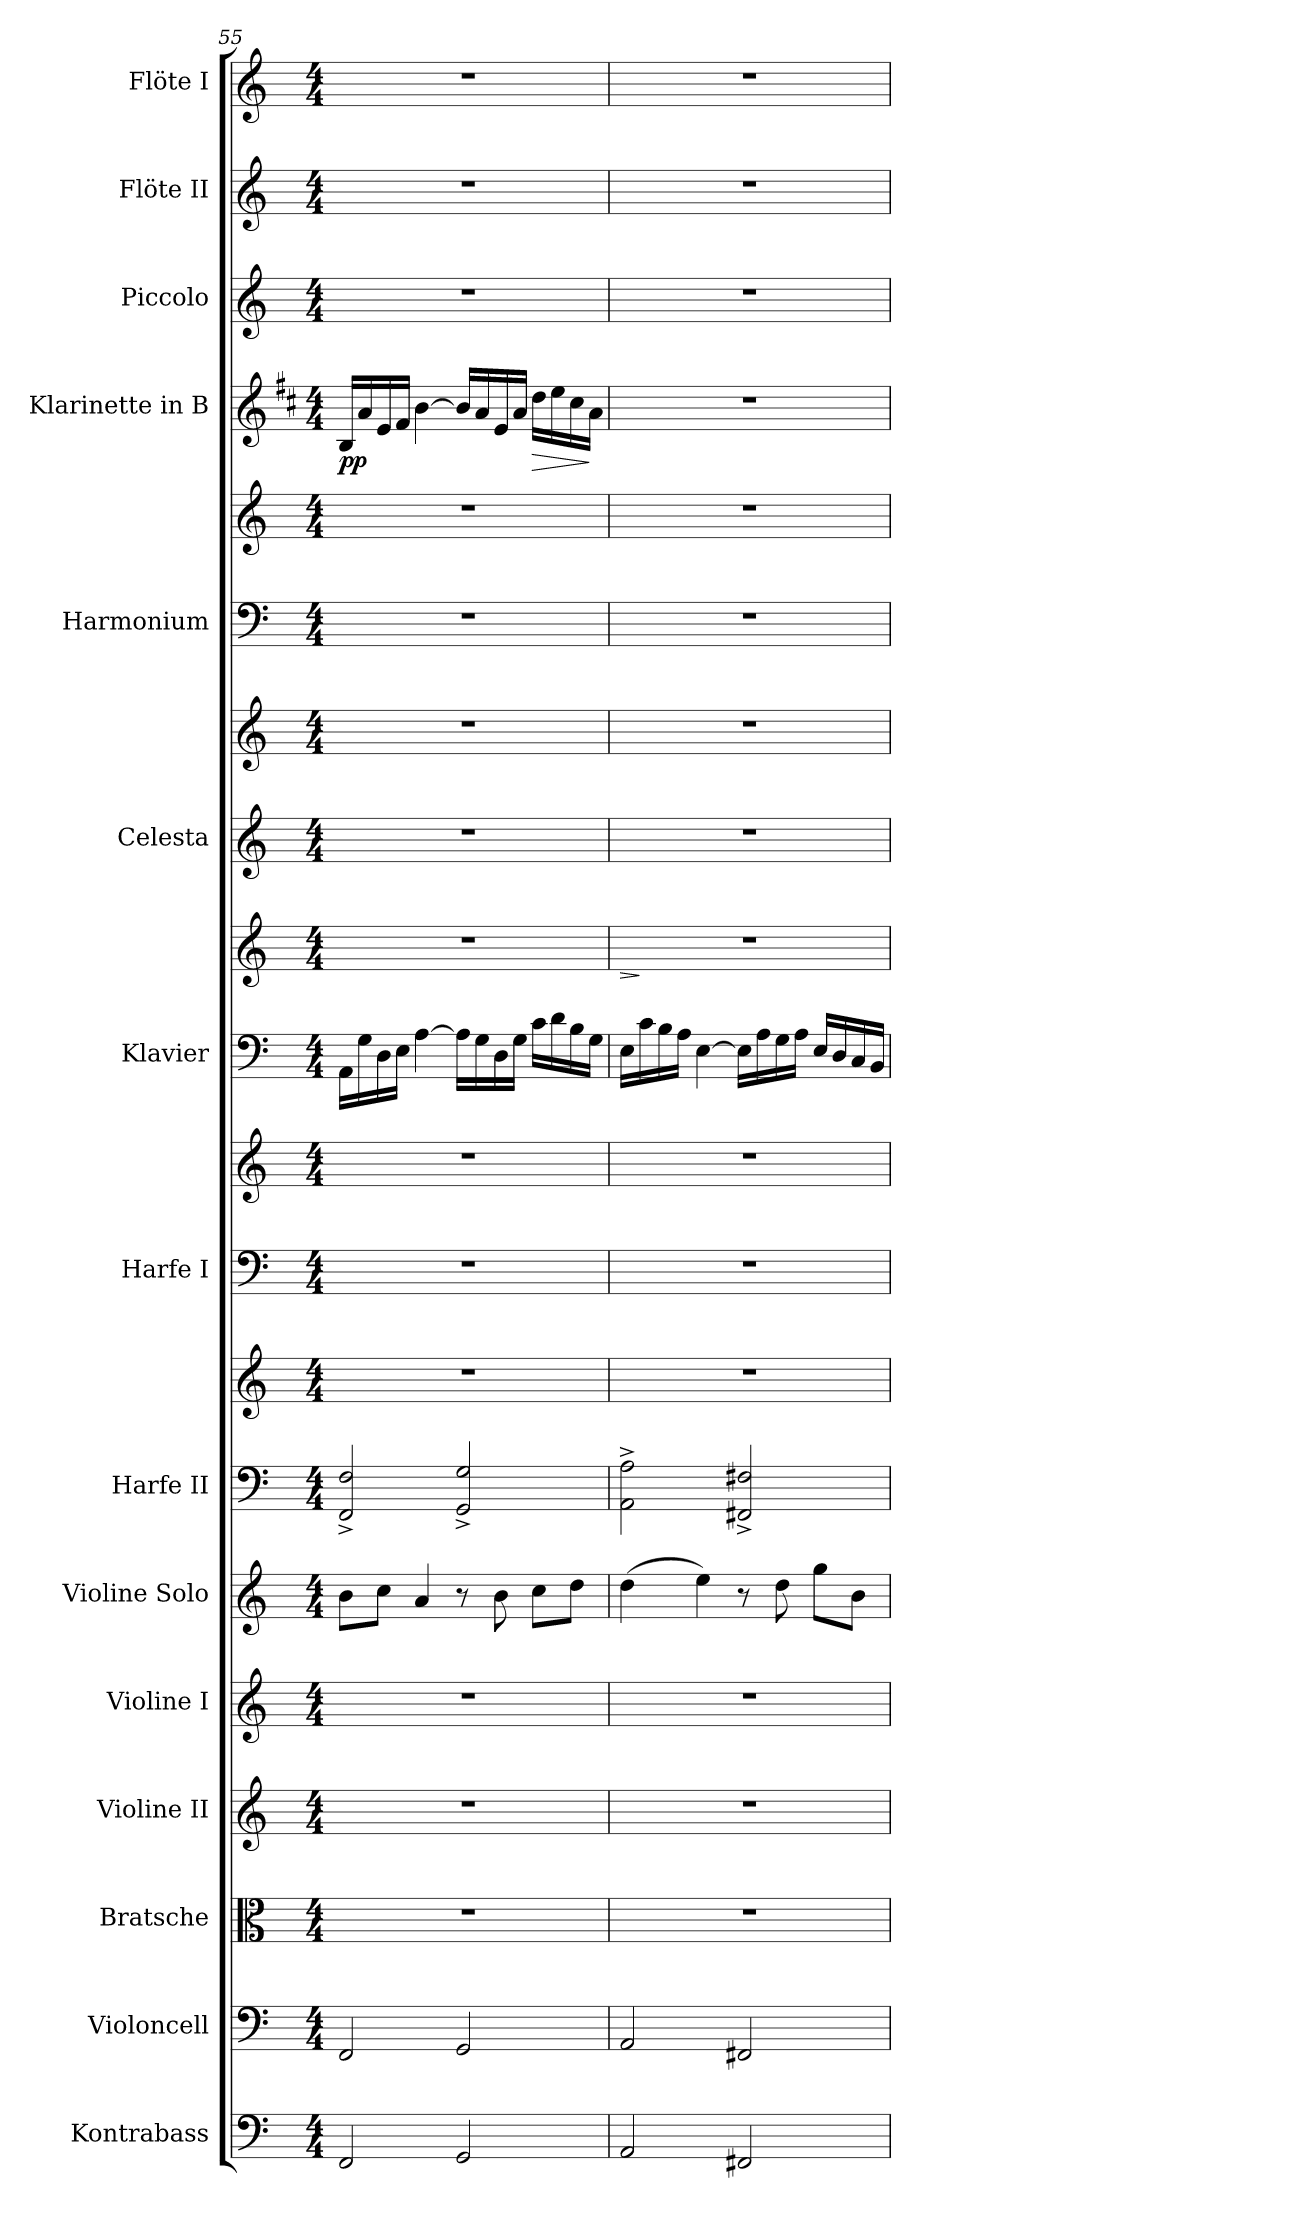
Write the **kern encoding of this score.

**kern	**kern	**kern	**kern	**kern	**kern	**kern	**kern	**kern	**kern	**kern	**kern	**dynam	**kern	**kern	**kern	**kern	**kern	**dynam	**kern	**kern	**kern
*part15	*part14	*part13	*part12	*part11	*part10	*part9	*part9	*part8	*part8	*part7	*part7	*part7	*part6	*part6	*part5	*part5	*part4	*part4	*part3	*part2	*part1
*staff20	*staff19	*staff18	*staff17	*staff16	*staff15	*staff14	*staff13	*staff12	*staff11	*staff10	*staff9	*staff9/10	*staff8	*staff7	*staff6	*staff5	*staff4	*staff4	*staff3	*staff2	*staff1
*I"Kontrabass	*I"Violoncell	*I"Bratsche	*I"Violine II	*I"Violine I	*I"Violine Solo	*I"Harfe II	*	*I"Harfe I	*	*I"Klavier	*	*	*I"Celesta	*	*I"Harmonium	*	*I"Klarinette in B	*	*I"Piccolo	*I"Flöte II	*I"Flöte I
*I'Kb.	*I'Vlc.	*I'Br.	*I'Vl. II	*I'Vl. I	*I'Vl. Solo	*I'Hfe. II	*	*I'Hfe. I	*	*I'Klav.	*	*	*I'Cel.	*	*I'Harm.	*	*I'Kl. in B	*	*I'Picc.	*I'Fl. II	*I'Fl. I
*clefF4	*clefF4	*clefC3	*clefG2	*clefG2	*clefG2	*clefF4	*clefG2	*clefF4	*clefG2	*clefF4	*clefG2	*	*clefG2	*clefG2	*clefF4	*clefG2	*clefG2	*	*clefG2	*clefG2	*clefG2
*ITrd7c12	*	*	*	*	*	*	*	*	*	*	*	*	*ITrd-7c-12	*ITrd-7c-12	*	*	*ITrd1c2	*	*ITrd-7c-12	*	*
*k[]	*k[]	*k[]	*k[]	*k[]	*k[]	*k[]	*k[]	*k[]	*k[]	*k[]	*k[]	*	*k[]	*k[]	*k[]	*k[]	*k[]	*	*k[]	*k[]	*k[]
*C:	*C:	*C:	*C:	*C:	*C:	*C:	*C:	*C:	*C:	*C:	*C:	*	*C:	*C:	*C:	*C:	*C:	*	*C:	*C:	*C:
*M4/4	*M4/4	*M4/4	*M4/4	*M4/4	*M4/4	*M4/4	*M4/4	*M4/4	*M4/4	*M4/4	*M4/4	*	*M4/4	*M4/4	*M4/4	*M4/4	*M4/4	*	*M4/4	*M4/4	*M4/4
=55	=55	=55	=55	=55	=55	=55	=55	=55	=55	=55	=55	=55	=55	=55	=55	=55	=55	=55	=55	=55	=55
2FFFi/	2FFi/	1r	1r	1r	8bi\L	2FFi/^ 2Fi^	1r	1r	1r	16AAi\LL	1r	.	1r	1r	1r	1r	16Ai/LL	pp	1r	1r	1r
.	.	.	.	.	.	.	.	.	.	16Gi\	.	.	.	.	.	.	16gi/	.	.	.	.
.	.	.	.	.	8cci\J	.	.	.	.	16Di\	.	.	.	.	.	.	16di/	.	.	.	.
.	.	.	.	.	.	.	.	.	.	16Ei\JJ	.	.	.	.	.	.	16ei/JJ	.	.	.	.
.	.	.	.	.	4ai/	.	.	.	.	[4Ai\	.	.	.	.	.	.	[4ai\	.	.	.	.
2GGGi/	2GGi/	.	.	.	8r	2GGi/^ 2Gi^	.	.	.	16Ai\LL]	.	.	.	.	.	.	16ai/LL]	.	.	.	.
.	.	.	.	.	.	.	.	.	.	16Gi\	.	.	.	.	.	.	16gi/	.	.	.	.
.	.	.	.	.	8bi\	.	.	.	.	16Di\	.	.	.	.	.	.	16di/	.	.	.	.
.	.	.	.	.	.	.	.	.	.	16Gi\JJ	.	.	.	.	.	.	16gi/JJ	.	.	.	.
!	!	!	!	!	!	!	!	!	!	!	!	!	!	!	!	!	!	!LO:HP:b	!	!	!
.	.	.	.	.	8cci\L	.	.	.	.	16ci\LL	.	.	.	.	.	.	16cci\LL	>	.	.	.
.	.	.	.	.	.	.	.	.	.	16di\	.	.	.	.	.	.	16ddi\	.	.	.	.
.	.	.	.	.	8ddi\J	.	.	.	.	16Bi\	.	.	.	.	.	.	16bi\	.	.	.	.
.	.	.	.	.	.	.	.	.	.	16Gi\JJ	.	.	.	.	.	.	16gi\JJ	]	.	.	.
=56	=56	=56	=56	=56	=56	=56	=56	=56	=56	=56	=56	=56	=56	=56	=56	=56	=56	=56	=56	=56	=56
!	!	!	!	!	!	!	!	!	!	!	!	!LO:HP:b	!	!	!	!	!	!	!	!	!
2AAAi/	2AAi/	1r	1r	1r	(4ddi\	2AAi\^ 2Ai^	1r	1r	1r	16Ei\LL	1r	>	1r	1r	1r	1r	1r	.	1r	1r	1r
.	.	.	.	.	.	.	.	.	.	16ci\	.	]	.	.	.	.	.	.	.	.	.
.	.	.	.	.	.	.	.	.	.	16Bi\	.	.	.	.	.	.	.	.	.	.	.
.	.	.	.	.	.	.	.	.	.	16Ai\JJ	.	.	.	.	.	.	.	.	.	.	.
.	.	.	.	.	4eei\)	.	.	.	.	[4Ei\	.	.	.	.	.	.	.	.	.	.	.
2FFF#Xi/	2FF#Xi/	.	.	.	8r	2FF#Xi/^ 2F#Xi^	.	.	.	16Ei\LL]	.	.	.	.	.	.	.	.	.	.	.
.	.	.	.	.	.	.	.	.	.	16Ai\	.	.	.	.	.	.	.	.	.	.	.
.	.	.	.	.	8ddi\	.	.	.	.	16Gi\	.	.	.	.	.	.	.	.	.	.	.
.	.	.	.	.	.	.	.	.	.	16Ai\JJ	.	.	.	.	.	.	.	.	.	.	.
.	.	.	.	.	8ggi\L	.	.	.	.	16Ei/LL	.	.	.	.	.	.	.	.	.	.	.
.	.	.	.	.	.	.	.	.	.	16Di/	.	.	.	.	.	.	.	.	.	.	.
.	.	.	.	.	8bi\J	.	.	.	.	16Ci/	.	.	.	.	.	.	.	.	.	.	.
.	.	.	.	.	.	.	.	.	.	16BBi/JJ	.	.	.	.	.	.	.	.	.	.	.
=	=	=	=	=	=	=	=	=	=	=	=	=	=	=	=	=	=	=	=	=	=
*-	*-	*-	*-	*-	*-	*-	*-	*-	*-	*-	*-	*-	*-	*-	*-	*-	*-	*-	*-	*-	*-
